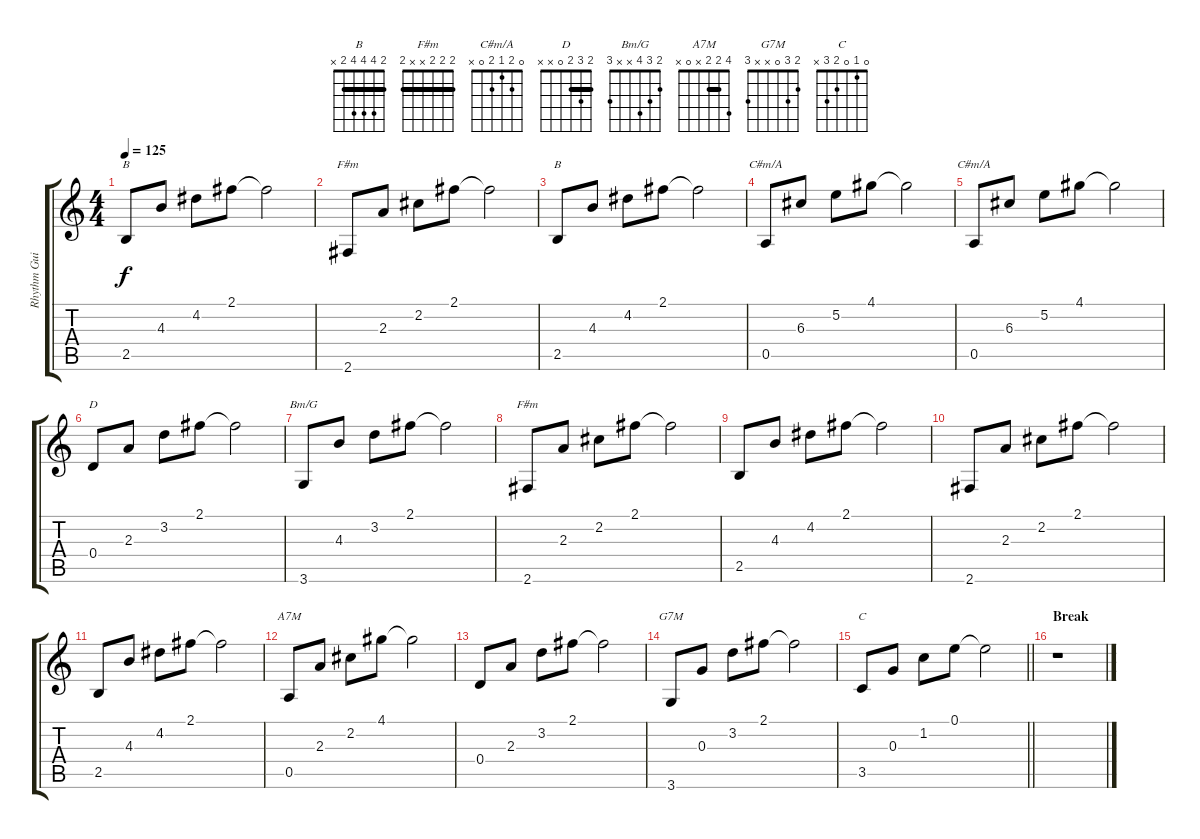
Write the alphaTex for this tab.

\track ("Rhythm Guitar" "Rhythm Gui") {instrument electricguitarjazz}
\staff {score tabs}
\tuning (E4 B3 G3 D3 A2 E2) {hide}
\chord ("B" 2 4 4 x 2 x) {barre 2}
\chord ("F#m" 2 2 2 4 0 2) {barre 2}
\chord ("B" 2 4 4 4 2 x) {barre 2}
\chord ("C#m/A" 4 5 6 x 0 x) {firstfret 4}
\chord ("C#m/A" 0 2 1 2 0 x)
\chord ("D" 2 3 2 0 x x) {barre 2}
\chord ("Bm/G" 2 3 4 x x 3)
\chord ("F#m" 2 2 2 x x 2) {barre 2}
\chord ("A7M" 4 2 2 x 0 x) {barre 2}
\chord ("G7M" 2 3 0 x x 3)
\chord ("C" 0 1 0 2 3 x)
\ts (4 4)
\tempo 125
\clef g2
\ks c
2.5.8{ch "B" dy f} 4.3.8 4.2.8 2.1.8 2.1{t}.2 |
2.6.8{ch "F#m"} 2.3.8 2.2.8 2.1.8 2.1{t}.2 |
2.5.8{ch "B"} 4.3.8 4.2.8 2.1.8 2.1{t}.2 |
0.5.8{ch "C#m/A"} 6.3.8 5.2.8 4.1.8 4.1{t}.2 |
0.5.8{ch "C#m/A"} 6.3.8 5.2.8 4.1.8 4.1{t}.2 |
0.4.8{ch "D"} 2.3.8 3.2.8 2.1.8 2.1{t}.2 |
3.6.8{ch "Bm/G"} 4.3.8 3.2.8 2.1.8 2.1{t}.2 |
2.6.8{ch "F#m"} 2.3.8 2.2.8 2.1.8 2.1{t}.2 |
2.5.8 4.3.8 4.2.8 2.1.8 2.1{t}.2 |
2.6.8 2.3.8 2.2.8 2.1.8 2.1{t}.2 |
2.5.8 4.3.8 4.2.8 2.1.8 2.1{t}.2 |
0.5.8{ch "A7M"} 2.3.8 2.2.8 4.1.8 4.1{t}.2 |
0.4.8 2.3.8 3.2.8 2.1.8 2.1{t}.2 |
3.6.8{ch "G7M"} 0.3.8 3.2.8 2.1.8 2.1{t}.2 |
\barLineRight lightlight
3.5.8{ch "C"} 0.3.8 1.2.8 0.1.8 0.1{t}.2 |
\section ("" "Break")
r.1
